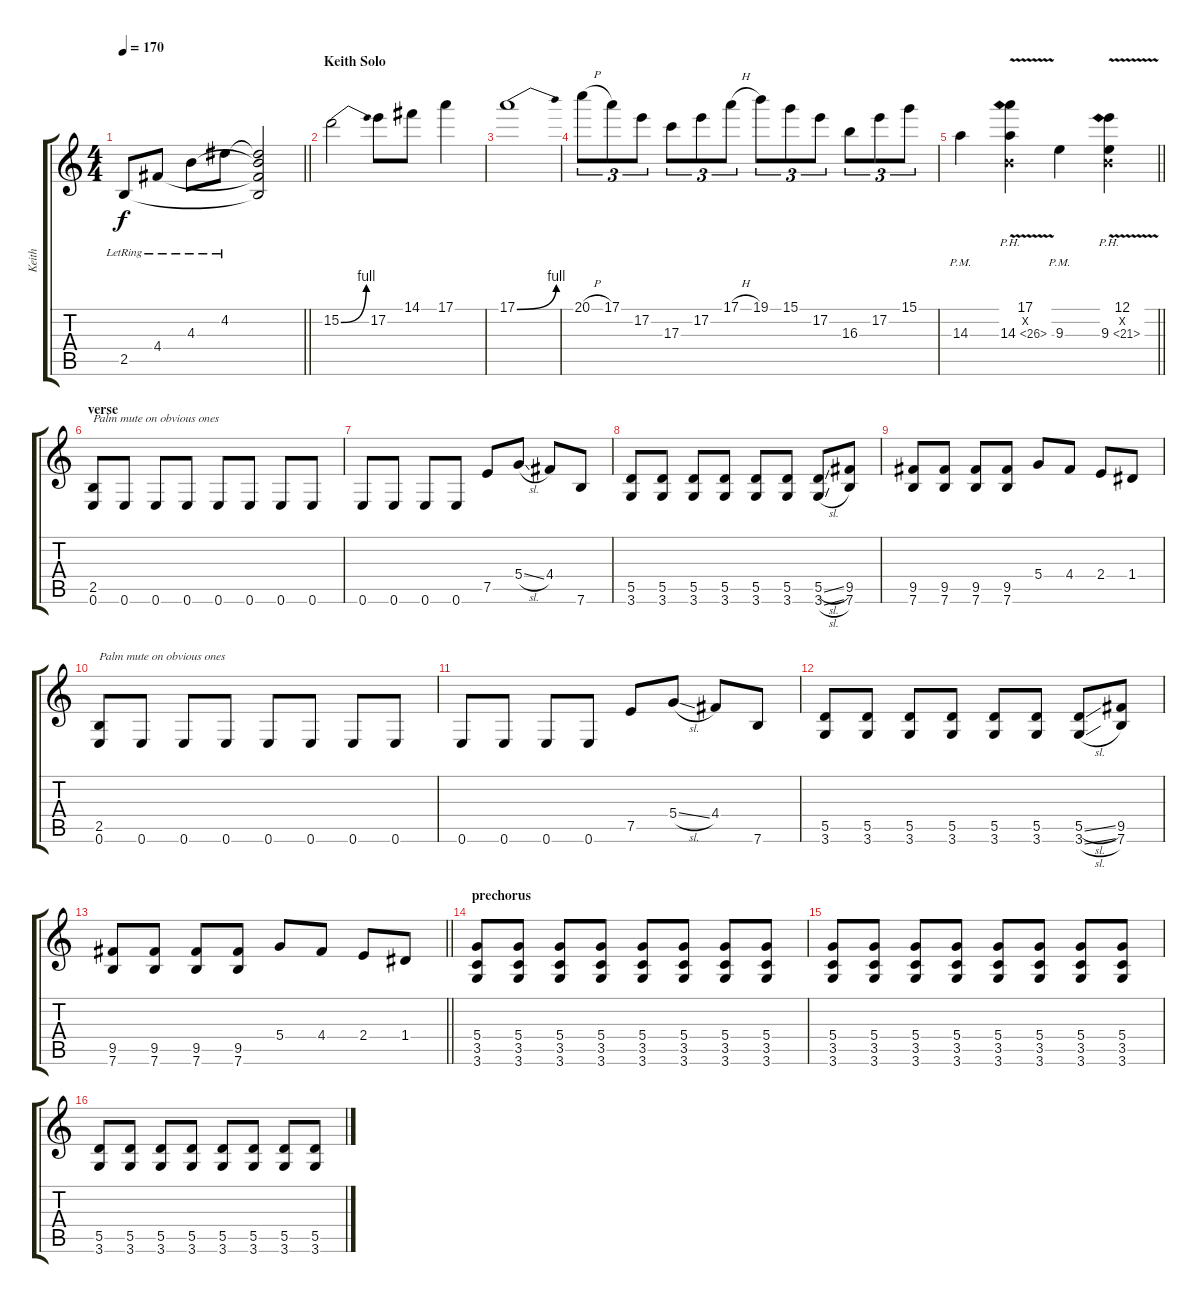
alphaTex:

\track ("Keith" "Keith") {instrument distortionguitar}
\staff {score tabs}
\tuning (E4 B3 G3 D3 A2 E2) {hide}
\ts (4 4)
\tempo 170
\clef g2
\barLineRight lightlight
\ks c
2.5{lr}.8{dy f} 4.4{lr}.8 4.3{lr}.8 4.2{lr}.8 (4.2{t} 4.3{t} 4.4{t} 2.5{t}).2 |
\section ("" "Keith Solo")
15.2{be (bend 0 0 60 4)}.2 17.2.8 14.1.8 17.1.4 |
17.1{be (bend 0 0 60 4)}.1 |
20.1{h}.8{tu (3 2)} 17.1.8{tu (3 2)} 17.2.8{tu (3 2)} 17.3.8{tu (3 2)} 17.2.8{tu (3 2)} 17.1{h}.8{tu (3 2)} 19.1.8{tu (3 2)} 15.1.8{tu (3 2)} 17.2.8{tu (3 2)} 16.3.8{tu (3 2)} 17.2.8{tu (3 2)} 15.1.8{tu (3 2)} |
\barLineRight lightlight
14.3{pm}.4 (17.1 0.2{x} 14.3{ph 12 v}).4 9.3{pm}.4 (12.1 0.2{x} 9.3{ph 12 v}).4 |
\section ("" "verse")
(2.5 0.6).8{txt "Palm mute on obvious ones"} 0.6.8 0.6.8 0.6.8 0.6.8 0.6.8 0.6.8 0.6.8 |
0.6.8 0.6.8 0.6.8 0.6.8 7.5.8 5.4{sl}.8 4.4.8 7.6.8 |
(5.5 3.6).8 (5.5 3.6).8 (5.5 3.6).8 (5.5 3.6).8 (5.5 3.6).8 (5.5 3.6).8 (5.5{sl} 3.6{sl}).8 (9.5 7.6).8 |
(9.5 7.6).8 (9.5 7.6).8 (9.5 7.6).8 (9.5 7.6).8 5.4.8 4.4.8 2.4.8 1.4.8 |
(2.5 0.6).8{txt "Palm mute on obvious ones"} 0.6.8 0.6.8 0.6.8 0.6.8 0.6.8 0.6.8 0.6.8 |
0.6.8 0.6.8 0.6.8 0.6.8 7.5.8 5.4{sl}.8 4.4.8 7.6.8 |
(5.5 3.6).8 (5.5 3.6).8 (5.5 3.6).8 (5.5 3.6).8 (5.5 3.6).8 (5.5 3.6).8 (5.5{sl} 3.6{sl}).8 (9.5 7.6).8 |
\barLineRight lightlight
(9.5 7.6).8 (9.5 7.6).8 (9.5 7.6).8 (9.5 7.6).8 5.4.8 4.4.8 2.4.8 1.4.8 |
\section ("" "prechorus")
(5.4 3.5 3.6).8 (5.4 3.5 3.6).8 (5.4 3.5 3.6).8 (5.4 3.5 3.6).8 (5.4 3.5 3.6).8 (5.4 3.5 3.6).8 (5.4 3.5 3.6).8 (5.4 3.5 3.6).8 |
(5.4 3.5 3.6).8 (5.4 3.5 3.6).8 (5.4 3.5 3.6).8 (5.4 3.5 3.6).8 (5.4 3.5 3.6).8 (5.4 3.5 3.6).8 (5.4 3.5 3.6).8 (5.4 3.5 3.6).8 |
(5.5 3.6).8 (5.5 3.6).8 (5.5 3.6).8 (5.5 3.6).8 (5.5 3.6).8 (5.5 3.6).8 (5.5 3.6).8 (5.5 3.6).8
